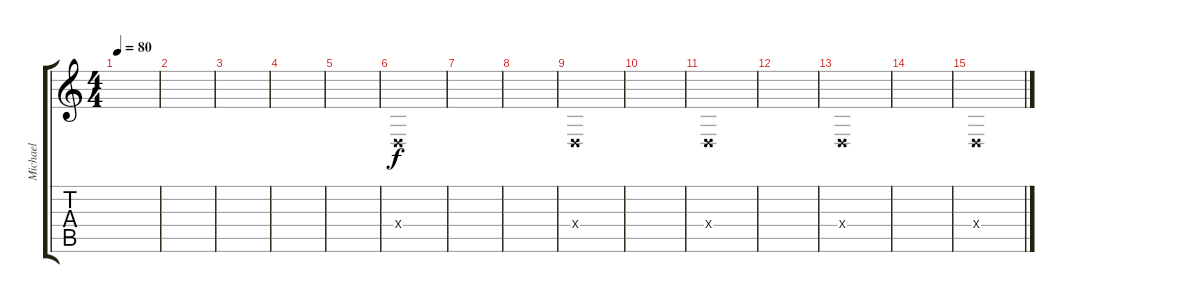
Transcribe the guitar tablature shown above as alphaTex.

\track ("Michael " "Michael ") {instrument synthstrings2}
\staff {score tabs}
\tuning (E4 B3 G3 D3 A2 E2) {hide}
\ts (4 4)
\tempo 80
\clef g2
\ks c
|
|
|
|
|
0.4{x}.1 |
|
|
0.4{x}.1 |
|
0.4{x}.1 |
|
0.4{x}.1 |
|
0.4{x}.1
